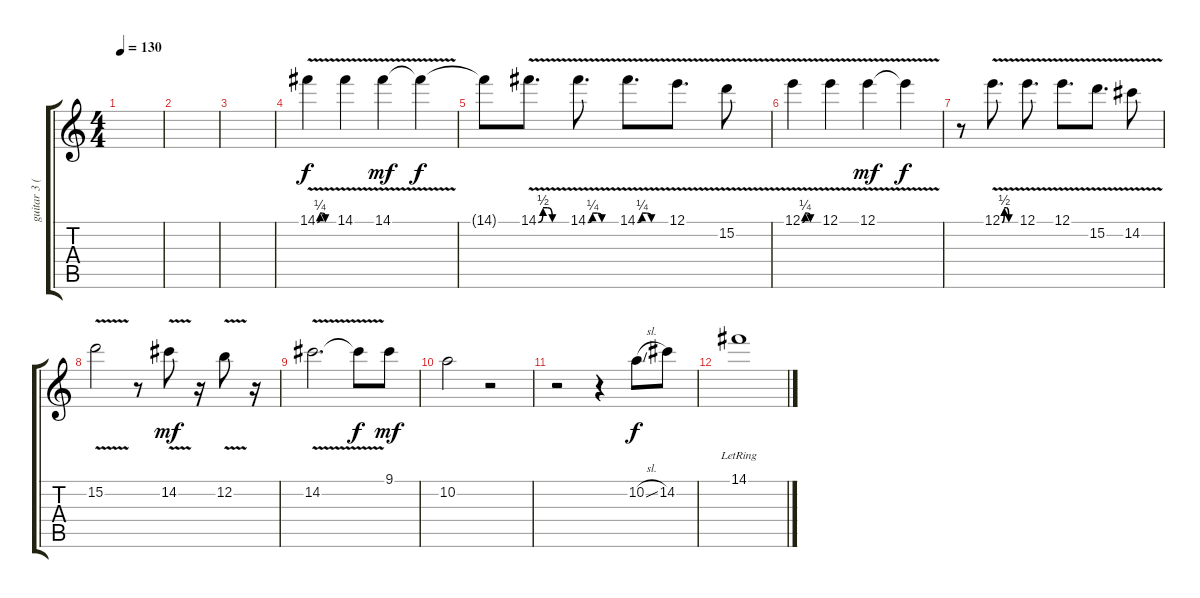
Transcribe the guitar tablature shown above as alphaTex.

\track ("guitar 3 (solo  Outro)" "guitar 3 (") {instrument acousticguitarsteel}
\staff {score tabs}
\tuning (E4 B3 G3 D3 A2 E2) {hide}
\ts (4 4)
\tempo 130
\clef g2
\ks c
|
|
|
14.1{be (custom 0 0 10 1 20 1 30 0 60 0) v}.4 14.1{v}.4{dy f} 14.1{v}.4{dy mf} 14.1{t}.4{dy f} |
14.1{t}.8 14.1{be (custom 0 0 10 2 20 2 30 0 60 0) v}.8{d} 14.1{be (custom 0 0 10 1 20 1 30 0 60 0) v}.8{d} 14.1{be (custom 0 0 10 1 20 1 30 0 60 0) v}.8{d} 12.1{v}.8{d} 15.2{v}.8 |
12.1{be (custom 0 0 10 1 20 1 30 0 60 0) v}.4 12.1{v}.4 12.1{v}.4{dy mf} 12.1{t}.4{dy f} |
r.8 12.1{be (custom 0 0 10 2 20 2 30 0 60 0) v}.8{d} 12.1{v}.8{d} 12.1{v}.8{d} 15.2{v}.8{d} 14.2{v}.8 |
15.2{v}.2 r.8 14.2{v}.8{dy mf} r.16 12.2{v}.8 r.16 |
14.2{v}.2{d} 14.2{t}.8{dy f} 9.1.8{dy mf} |
10.2.2 r.2 |
r.2 r.4 10.2{sl}.8{dy f} 14.2.8 |
14.1{lr}.1
